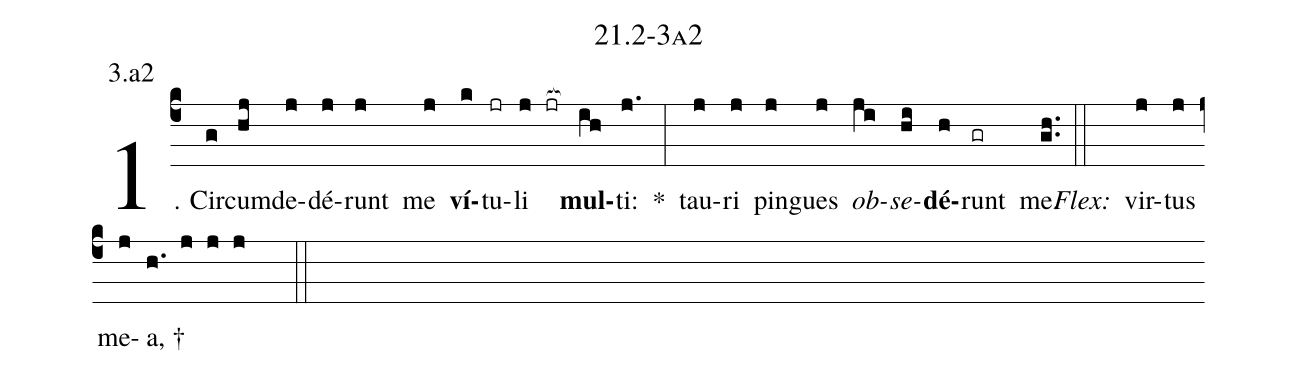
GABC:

name: 21.2-3a2;
annotation: 3.a2;
%%
(c4)1. Cir(g)cum(hj)de(j)dé(j)runt(j) me(j) <b>ví</b>(k)tu(jr)li(j jr[ocb:1{]) <b>mul</b>(ih[ocb:0}])ti:(j.) *(:) tau(j)ri(j) pin(j)gues(j) <i>ob</i>(ji)<i>se</i>(hi)<b>dé</b>(h)runt(gr) me.(gh..) (::)
<i>Flex:</i>()  vir(j)tus(j) me(j)a, †(h. j j j  ::)

%E(j) u(j) o(ji) u(hi) a(h) e.(gh..) (::)
